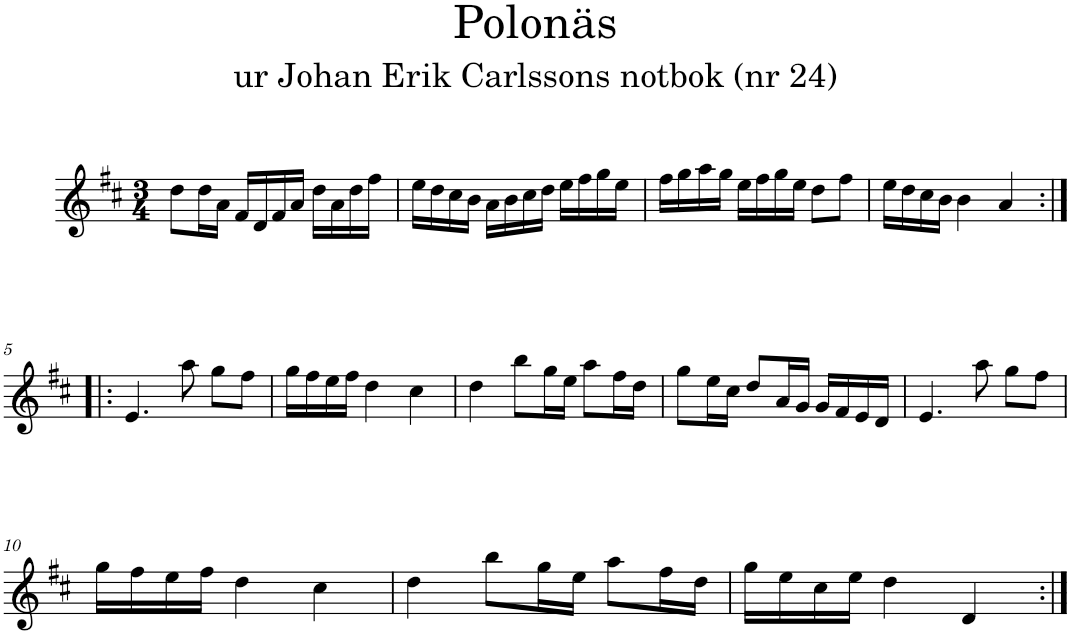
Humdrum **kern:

**kern
*part1
*staff1
*I"Piano
*I'Pno
*clefG2
*k[f#c#]
*D:
*M3/4
=1
8dd\L
16dd\L
16a\JJ
16f#/LL
16d/
16f#/
16a/JJ
16dd\LL
16a\
16dd\
16ff#\JJ
=2
16ee\LL
16dd\
16cc#\
16b\JJ
16a\LL
16b\
16cc#\
16dd\JJ
16ee\LL
16ff#\
16gg\
16ee\JJ
=3
16ff#\LL
16gg\
16aa\
16gg\JJ
16ee\LL
16ff#\
16gg\
16ee\JJ
8dd\L
8ff#\J
=4
16ee\LL
16dd\
16cc#\
16b\JJ
4b\
4a/
!!LO:LB:g=z
=5:|!|:
4.e/
8aa\
8gg\L
8ff#\J
=6
16gg\LL
16ff#\
16ee\
16ff#\JJ
4dd\
4cc#\
=7
4dd\
8bb\L
16gg\L
16ee\JJ
8aa\L
16ff#\L
16dd\JJ
=8
8gg\L
16ee\L
16cc#\JJ
8dd/L
16a/L
16g/JJ
16g/LL
16f#/
16e/
16d/JJ
=9
4.e/
8aa\
8gg\L
8ff#\J
!!LO:LB:g=z
=10
16gg\LL
16ff#\
16ee\
16ff#\JJ
4dd\
4cc#\
=11
4dd\
8bb\L
16gg\L
16ee\JJ
8aa\L
16ff#\L
16dd\JJ
=12
16gg\LL
16ee\
16cc#\
16ee\JJ
4dd\
4d/
=:|!
*-
